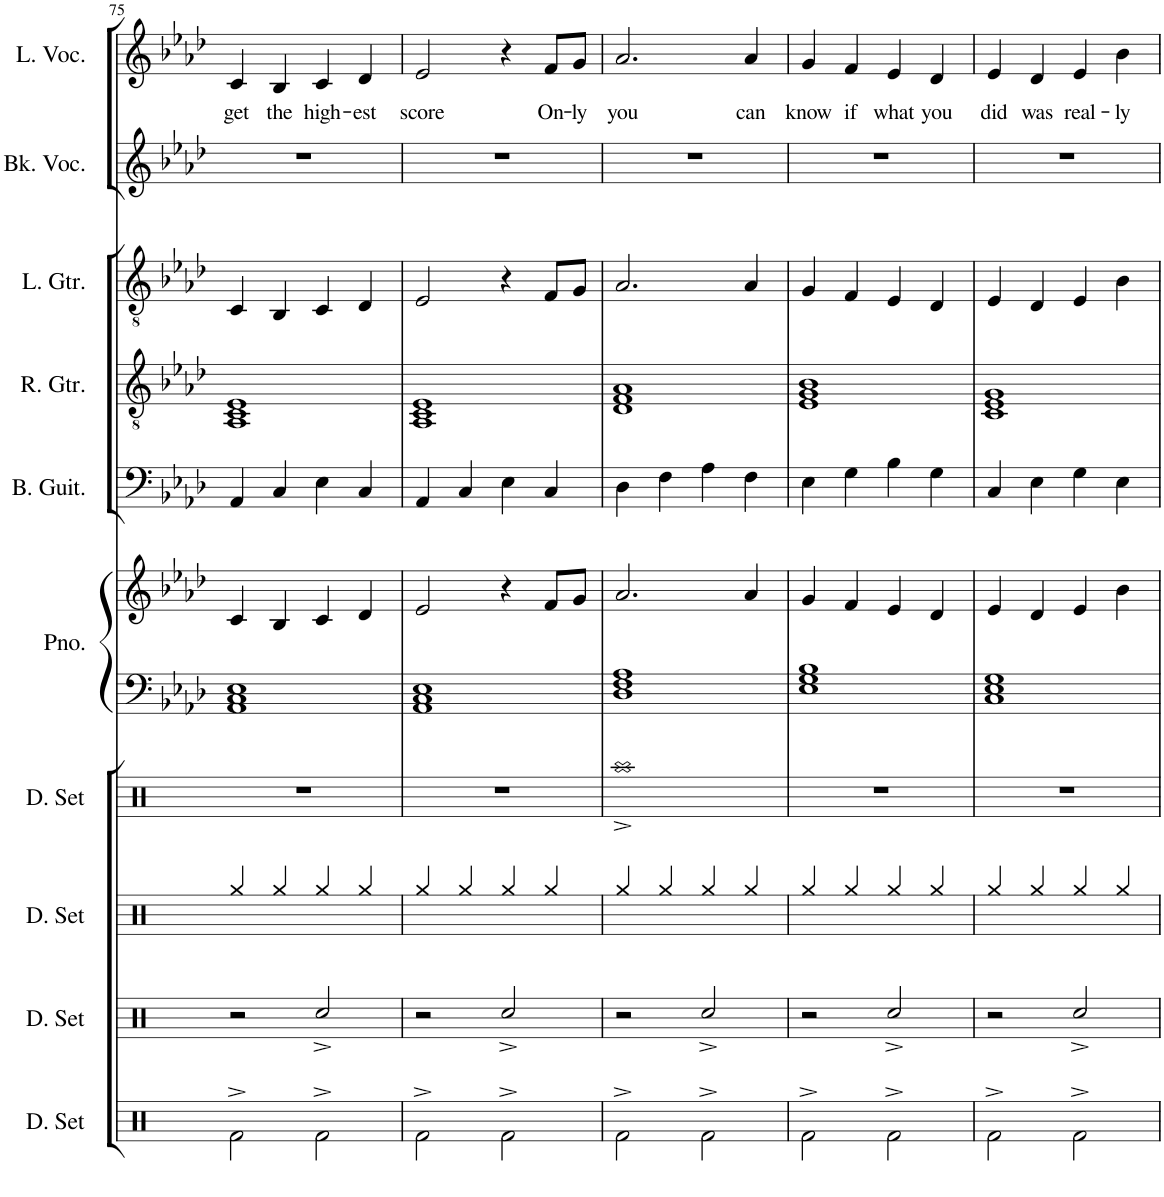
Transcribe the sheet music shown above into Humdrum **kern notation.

**kern	**kern	**kern	**kern	**kern	**kern	**kern	**kern	**kern	**kern	**kern	**text
*part10	*part9	*part8	*part7	*part6	*part6	*part5	*part4	*part3	*part2	*part1	*part1
*staff11	*staff10	*staff9	*staff8	*staff7	*staff6	*staff5	*staff4	*staff3	*staff2	*staff1	*staff1
*I"Drumset	*I"Drumset	*I"Drumset	*I"Drumset	*I"Piano	*	*I"Bass Guitar	*I"Rhythm Guitar	*I"Lead Guitar	*I"Backing Vocals	*I"Lead Vocals	*
*I'D. Set	*I'D. Set	*I'D. Set	*I'D. Set	*I'Pno.	*	*I'B. Guit.	*I'R. Gtr.	*I'L. Gtr.	*I'Bk. Voc.	*I'L. Voc.	*
!!LO:PB:g=z
*clefX	*clefX	*clefX	*clefX	*clefF4	*clefG2	*clefF4	*clefGv2	*clefGv2	*clefG2	*clefG2	*
*	*	*	*	*	*	*Trd7c12	*	*	*	*	*
*k[]	*k[]	*k[]	*k[]	*k[b-e-a-d-]	*k[b-e-a-d-]	*k[b-e-a-d-]	*k[b-e-a-d-]	*k[b-e-a-d-]	*k[b-e-a-d-]	*k[b-e-a-d-]	*
*M4/4	*M4/4	*M4/4	*M4/4	*M4/4	*M4/4	*M4/4	*M4/4	*M4/4	*M4/4	*M4/4	*
=75	=75	=75	=75	=75	=75	=75	=75	=75	=75	=75	=75
!	!	!	!	!	!	!	!	!	!	!	!LO:LY:b
2Rf^\	2r	4Rgg/	1r	1AA- 1C 1E-	4c/	4AA-/	1AA- 1C 1E-	4C/	1r	4c/	get
!	!	!	!	!	!	!	!	!	!	!	!LO:LY:b
.	.	4Rgg/	.	.	4B-/	4C/	.	4BB-/	.	4B-/	the
!	!	!	!	!	!	!	!	!	!	!	!LO:LY:b
2Rf^\	2Rcc^/	4Rgg/	.	.	4c/	4E-\	.	4C/	.	4c/	high-
!	!	!	!	!	!	!	!	!	!	!	!LO:LY:b
.	.	4Rgg/	.	.	4d-/	4C/	.	4D-/	.	4d-/	-est
=76	=76	=76	=76	=76	=76	=76	=76	=76	=76	=76	=76
!	!	!	!	!	!	!	!	!	!	!	!LO:LY:b
2Rf^\	2r	4Rgg/	1r	1AA- 1C 1E-	2e-/	4AA-/	1AA- 1C 1E-	2E-/	1r	2e-/	score
.	.	4Rgg/	.	.	.	4C/	.	.	.	.	.
2Rf^\	2Rcc^/	4Rgg/	.	.	4r	4E-\	.	4r	.	4r	.
!	!	!	!	!	!	!	!	!	!	!	!LO:LY:b
.	.	4Rgg/	.	.	8f/L	4C/	.	8F/L	.	8f/L	On-
!	!	!	!	!	!	!	!	!	!	!	!LO:LY:b
.	.	.	.	.	8g/J	.	.	8G/J	.	8g/J	-ly
=77	=77	=77	=77	=77	=77	=77	=77	=77	=77	=77	=77
!	!	!	!	!	!	!	!	!	!	!	!LO:LY:b
2Rf^\	2r	4Rgg/	1Raa^	1D- 1F 1A-	2.a-/	4D-\	1D- 1F 1A-	2.A-/	1r	2.a-/	you
.	.	4Rgg/	.	.	.	4F\	.	.	.	.	.
2Rf^\	2Rcc^/	4Rgg/	.	.	.	4A-\	.	.	.	.	.
!	!	!	!	!	!	!	!	!	!	!	!LO:LY:b
.	.	4Rgg/	.	.	4a-/	4F\	.	4A-/	.	4a-/	can
=78	=78	=78	=78	=78	=78	=78	=78	=78	=78	=78	=78
!	!	!	!	!	!	!	!	!	!	!	!LO:LY:b
2Rf^\	2r	4Rgg/	1r	1E- 1G 1B-	4g/	4E-\	1E- 1G 1B-	4G/	1r	4g/	know
!	!	!	!	!	!	!	!	!	!	!	!LO:LY:b
.	.	4Rgg/	.	.	4f/	4G\	.	4F/	.	4f/	if
!	!	!	!	!	!	!	!	!	!	!	!LO:LY:b
2Rf^\	2Rcc^/	4Rgg/	.	.	4e-/	4B-\	.	4E-/	.	4e-/	what
!	!	!	!	!	!	!	!	!	!	!	!LO:LY:b
.	.	4Rgg/	.	.	4d-/	4G\	.	4D-/	.	4d-/	you
=79	=79	=79	=79	=79	=79	=79	=79	=79	=79	=79	=79
!	!	!	!	!	!	!	!	!	!	!	!LO:LY:b
2Rf^\	2r	4Rgg/	1r	1C 1E- 1G	4e-/	4C/	1C 1E- 1G	4E-/	1r	4e-/	did
!	!	!	!	!	!	!	!	!	!	!	!LO:LY:b
.	.	4Rgg/	.	.	4d-/	4E-\	.	4D-/	.	4d-/	was
!	!	!	!	!	!	!	!	!	!	!	!LO:LY:b
2Rf^\	2Rcc^/	4Rgg/	.	.	4e-/	4G\	.	4E-/	.	4e-/	real-
!	!	!	!	!	!	!	!	!	!	!	!LO:LY:b
.	.	4Rgg/	.	.	4b-\	4E-\	.	4B-\	.	4b-\	-ly
=	=	=	=	=	=	=	=	=	=	=	=
*-	*-	*-	*-	*-	*-	*-	*-	*-	*-	*-	*-
